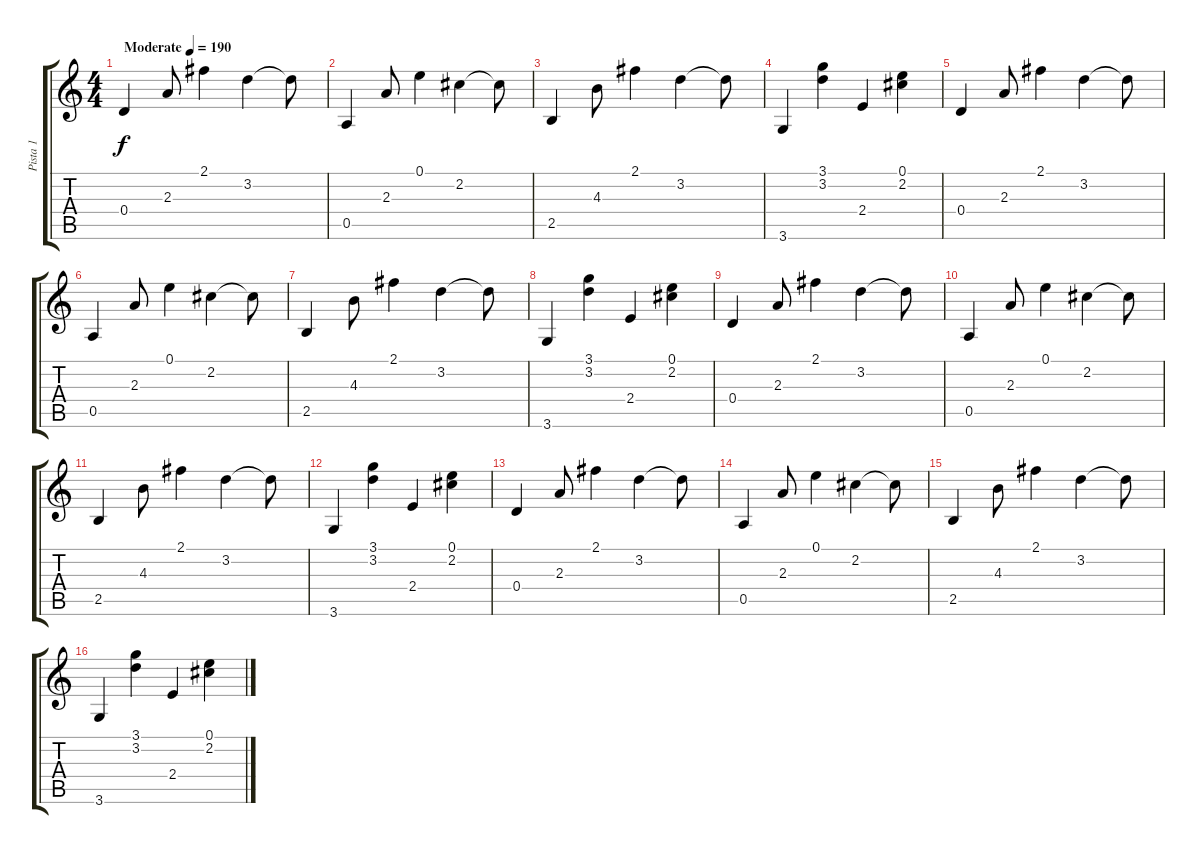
\track ("Pista 1" "Pista 1") {instrument electricguitarclean}
\staff {score tabs}
\tuning (E4 B3 G3 D3 A2 E2) {hide}
\ts (4 4)
\tempo (190 "Moderate")
\clef g2
\ks c
0.4.4{dy f instrument electricguitarclean} 2.3.8 2.1.4 3.2.4 3.2{t}.8 |
0.5.4 2.3.8 0.1.4 2.2.4 2.2{t}.8 |
2.5.4 4.3.8 2.1.4 3.2.4 3.2{t}.8 |
3.6.4 (3.1 3.2).4 2.4.4 (0.1 2.2).4 |
0.4.4 2.3.8 2.1.4 3.2.4 3.2{t}.8 |
0.5.4 2.3.8 0.1.4 2.2.4 2.2{t}.8 |
2.5.4 4.3.8 2.1.4 3.2.4 3.2{t}.8 |
3.6.4 (3.1 3.2).4 2.4.4 (0.1 2.2).4 |
0.4.4 2.3.8 2.1.4 3.2.4 3.2{t}.8 |
0.5.4 2.3.8 0.1.4 2.2.4 2.2{t}.8 |
2.5.4 4.3.8 2.1.4 3.2.4 3.2{t}.8 |
3.6.4 (3.1 3.2).4 2.4.4 (0.1 2.2).4 |
0.4.4 2.3.8 2.1.4 3.2.4 3.2{t}.8 |
0.5.4 2.3.8 0.1.4 2.2.4 2.2{t}.8 |
2.5.4 4.3.8 2.1.4 3.2.4 3.2{t}.8 |
3.6.4 (3.1 3.2).4 2.4.4 (0.1 2.2).4
